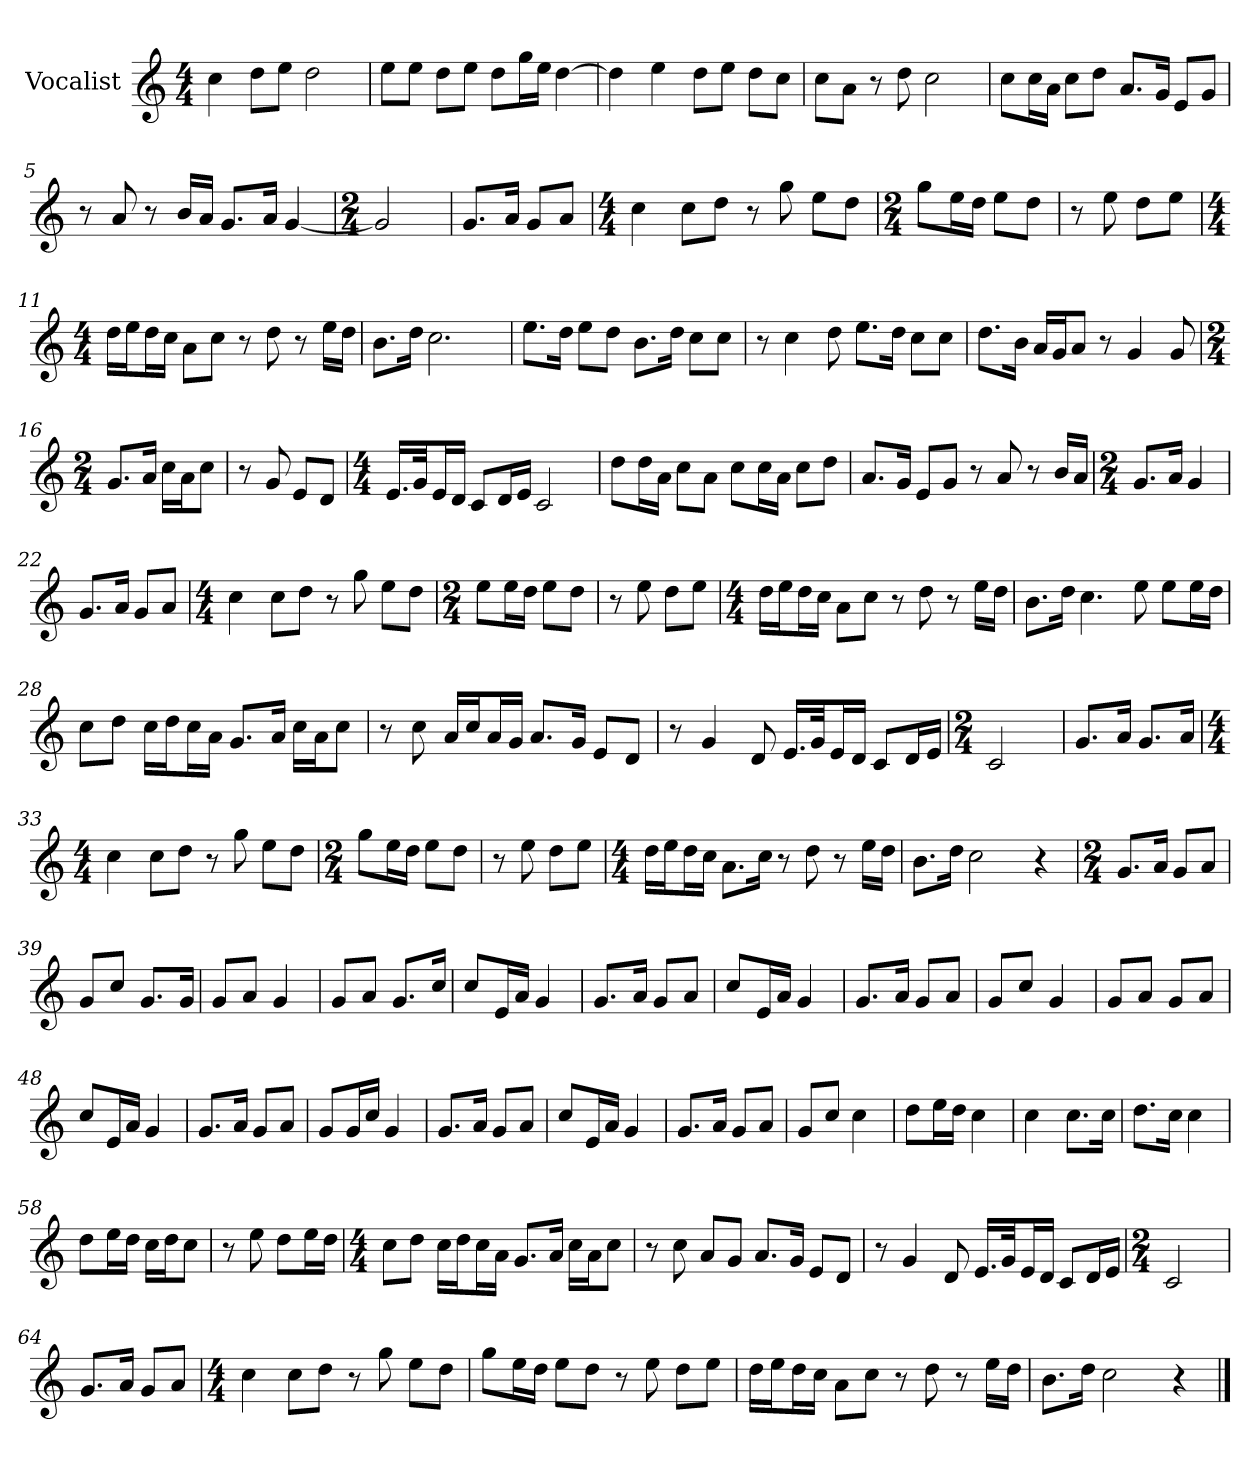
**kern
*part1
*staff1
*I"Vocalist
*k[]
*C:
*M4/4
=
4cc
8ddL
8eeJ
2dd
=1
8eeL
8eeJ
8ddL
8eeJ
8ddL
16ggL
16eeJJ
[4dd
=2
4dd]
4ee
8ddL
8eeJ
8ddL
8ccJ
=3
8ccL
8aJ
8r
8dd
2cc
=4
8ccL
16ccL
16aJJ
8ccL
8ddJ
8.aL
16gJk
8eL
8gJ
=5
8r
8a
8r
16bLL
16aJJ
8.gL
16aJk
[4g
=6
*M2/4
2g]
=7
8.gL
16aJk
8gL
8aJ
=8
*M4/4
4cc
8ccL
8ddJ
8r
8gg
8eeL
8ddJ
=9
*M2/4
8ggL
16eeL
16ddJJ
8eeL
8ddJ
=10
8r
8ee
8ddL
8eeJ
=11
*M4/4
16ddLL
16eeJ
16ddL
16ccJJ
8aL
8ccJ
8r
8dd
8r
16eeLL
16ddJJ
=12
8.bL
16ddJk
2.cc
=13
8.eeL
16ddJk
8eeL
8ddJ
8.bL
16ddJk
8ccL
8ccJ
=14
8r
4cc
8dd
8.eeL
16ddJk
8ccL
8ccJ
=15
8.ddL
16bJk
16aLL
16gJ
8aJ
8r
4g
8g
=16
*M2/4
8.gL
16aJk
16ccLL
16aJ
8ccJ
=17
8r
8g
8eL
8dJ
=18
*M4/4
16.eLL
32gJk
16eL
16dJJ
8cL
16dL
16eJJ
2c
=19
8ddL
16ddL
16aJJ
8ccL
8aJ
8ccL
16ccL
16aJJ
8ccL
8ddJ
=20
8.aL
16gJk
8eL
8gJ
8r
8a
8r
16bLL
16aJJ
=21
*M2/4
8.gL
16aJk
4g
=22
8.gL
16aJk
8gL
8aJ
=23
*M4/4
4cc
8ccL
8ddJ
8r
8gg
8eeL
8ddJ
=24
*M2/4
8eeL
16eeL
16ddJJ
8eeL
8ddJ
=25
8r
8ee
8ddL
8eeJ
=26
*M4/4
16ddLL
16eeJ
16ddL
16ccJJ
8aL
8ccJ
8r
8dd
8r
16eeLL
16ddJJ
=27
8.bL
16ddJk
4.cc
8ee
8eeL
16eeL
16ddJJ
=28
8ccL
8ddJ
16ccLL
16ddJ
16ccL
16aJJ
8.gL
16aJk
16ccLL
16aJ
8ccJ
=29
8r
8cc
16aLL
16ccJ
16aL
16gJJ
8.aL
16gJk
8eL
8dJ
=30
8r
4g
8d
16.eLL
32gJk
16eL
16dJJ
8cL
16dL
16eJJ
=31
*M2/4
2c
=32
8.gL
16aJk
8.gL
16aJk
=33
*M4/4
4cc
8ccL
8ddJ
8r
8gg
8eeL
8ddJ
=34
*M2/4
8ggL
16eeL
16ddJJ
8eeL
8ddJ
=35
8r
8ee
8ddL
8eeJ
=36
*M4/4
16ddLL
16eeJ
16ddL
16ccJJ
8.aL
16ccJk
8r
8dd
8r
16eeLL
16ddJJ
=37
8.bL
16ddJk
2cc
4r
=38
*M2/4
8.gL
16aJk
8gL
8aJ
=39
8gL
8ccJ
8.gL
16gJk
=40
8gL
8aJ
4g
=41
8gL
8aJ
8.gL
16ccJk
=42
8ccL
16eL
16aJJ
4g
=43
8.gL
16aJk
8gL
8aJ
=44
8ccL
16eL
16aJJ
4g
=45
8.gL
16aJk
8gL
8aJ
=46
8gL
8ccJ
4g
=47
8gL
8aJ
8gL
8aJ
=48
8ccL
16eL
16aJJ
4g
=49
8.gL
16aJk
8gL
8aJ
=50
8gL
16gL
16ccJJ
4g
=51
8.gL
16aJk
8gL
8aJ
=52
8ccL
16eL
16aJJ
4g
=53
8.gL
16aJk
8gL
8aJ
=54
8gL
8ccJ
4cc
=55
8ddL
16eeL
16ddJJ
4cc
=56
4cc
8.ccL
16ccJk
=57
8.ddL
16ccJk
4cc
=58
8ddL
16eeL
16ddJJ
16ccLL
16ddJ
8ccJ
=59
8r
8ee
8ddL
16eeL
16ddJJ
=60
*M4/4
8ccL
8ddJ
16ccLL
16ddJ
16ccL
16aJJ
8.gL
16aJk
16ccLL
16aJ
8ccJ
=61
8r
8cc
8aL
8gJ
8.aL
16gJk
8eL
8dJ
=62
8r
4g
8d
16.eLL
32gJk
16eL
16dJJ
8cL
16dL
16eJJ
=63
*M2/4
2c
=64
8.gL
16aJk
8gL
8aJ
=65
*M4/4
4cc
8ccL
8ddJ
8r
8gg
8eeL
8ddJ
=66
8ggL
16eeL
16ddJJ
8eeL
8ddJ
8r
8ee
8ddL
8eeJ
=67
16ddLL
16eeJ
16ddL
16ccJJ
8aL
8ccJ
8r
8dd
8r
16eeLL
16ddJJ
=68
8.bL
16ddJk
2cc
4r
==
*-
